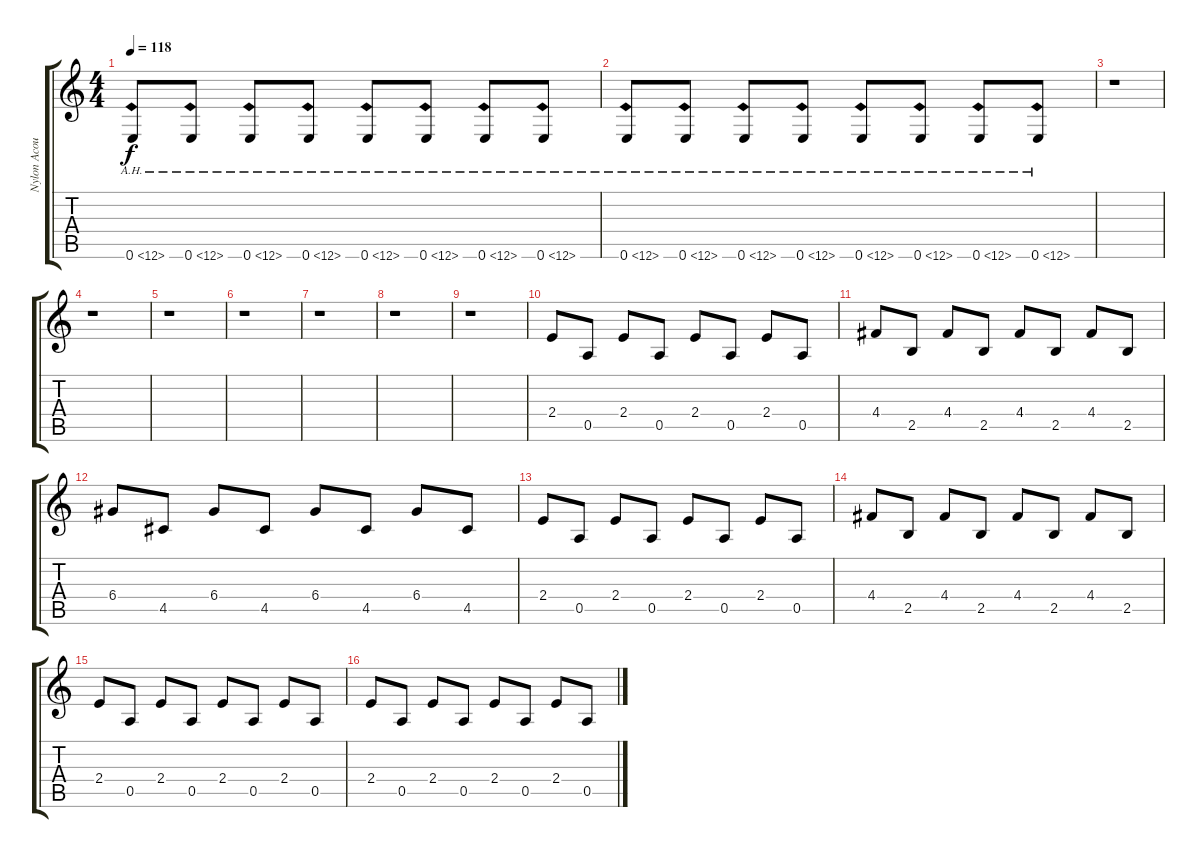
\track ("Nylon Acoustic" "Nylon Acou") {instrument acousticguitarnylon}
\staff {score tabs}
\tuning (E4 B3 G3 D3 A2 E2) {hide}
\ts (4 4)
\tempo 118
\clef g2
\ks c
0.6{ah 12}.8{dy f} 0.6{ah 12}.8 0.6{ah 12}.8 0.6{ah 12}.8 0.6{ah 12}.8 0.6{ah 12}.8 0.6{ah 12}.8 0.6{ah 12}.8 |
0.6{ah 12}.8 0.6{ah 12}.8 0.6{ah 12}.8 0.6{ah 12}.8 0.6{ah 12}.8 0.6{ah 12}.8 0.6{ah 12}.8 0.6{ah 12}.8 |
r.1 |
r.1 |
r.1 |
r.1 |
r.1 |
r.1 |
r.1 |
2.4.8 0.5.8 2.4.8 0.5.8 2.4.8 0.5.8 2.4.8 0.5.8 |
4.4.8 2.5.8 4.4.8 2.5.8 4.4.8 2.5.8 4.4.8 2.5.8 |
6.4.8 4.5.8 6.4.8 4.5.8 6.4.8 4.5.8 6.4.8 4.5.8 |
2.4.8 0.5.8 2.4.8 0.5.8 2.4.8 0.5.8 2.4.8 0.5.8 |
4.4.8 2.5.8 4.4.8 2.5.8 4.4.8 2.5.8 4.4.8 2.5.8 |
2.4.8 0.5.8 2.4.8 0.5.8 2.4.8 0.5.8 2.4.8 0.5.8 |
2.4.8 0.5.8 2.4.8 0.5.8 2.4.8 0.5.8 2.4.8 0.5.8
